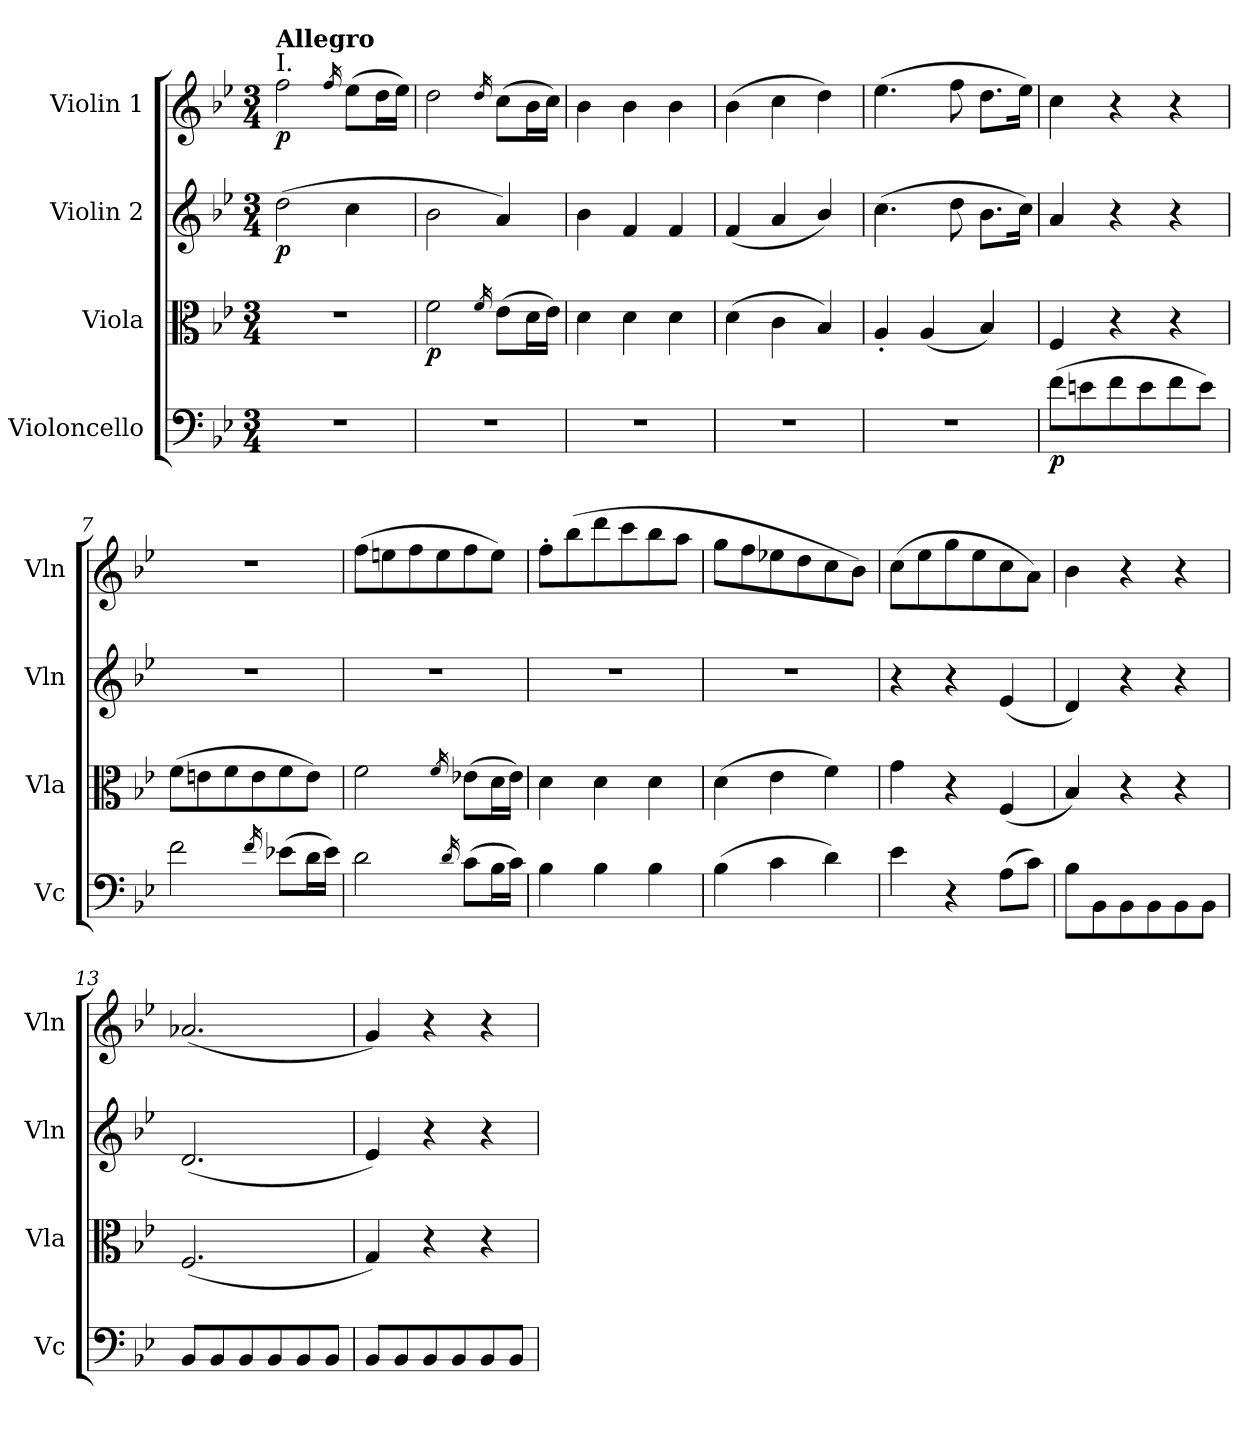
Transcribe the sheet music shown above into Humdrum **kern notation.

**kern	**dynam	**kern	**dynam	**kern	**dynam	**kern	**dynam
*part4	*part4	*part3	*part3	*part2	*part2	*part1	*part1
*staff4	*staff4	*staff3	*staff3	*staff2	*staff2	*staff1	*staff1
*I"Violoncello	*	*I"Viola	*	*I"Violin 2	*	*I"Violin 1	*
*I'Vc	*	*I'Vla	*	*I'Vln	*	*I'Vln	*
*clefF4	*	*clefC3	*	*clefG2	*	*clefG2	*
*k[b-e-]	*	*k[b-e-]	*	*k[b-e-]	*	*k[b-e-]	*
*M3/4	*	*M3/4	*	*M3/4	*	*M3/4	*
=1	=1	=1	=1	=1	=1	=1	=1
!	!	!	!	!	!	!LO:TX:a:t=I.	!
!	!	!	!	!	!	!LO:TX:a:B:t=Allegro	!
!	!	!	!	!	!LO:DY:b	!	!LO:DY:b
2.r	.	2.r	.	(2dd\	p	2ff\	p
.	.	.	.	.	.	16qff/	.
.	.	.	.	4cc\	.	(8ee-\L	.
.	.	.	.	.	.	16dd\L	.
.	.	.	.	.	.	16ee-\JJ)	.
=2	=2	=2	=2	=2	=2	=2	=2
!	!	!	!LO:DY:b	!	!	!	!
2.r	.	2f\	p	2b-\	.	2dd\	.
.	.	16qf/	.	.	.	16qdd/	.
.	.	(8e-\L	.	4a/)	.	(8cc\L	.
.	.	16d\L	.	.	.	16b-\L	.
.	.	16e-\JJ)	.	.	.	16cc\JJ)	.
=3	=3	=3	=3	=3	=3	=3	=3
2.r	.	4d\	.	4b-\	.	4b-\	.
.	.	4d\	.	4f/	.	4b-\	.
.	.	4d\	.	4f/	.	4b-\	.
=4	=4	=4	=4	=4	=4	=4	=4
2.r	.	(4d\	.	(4f/	.	(4b-\	.
.	.	4c\	.	4a/	.	4cc\	.
.	.	4B-/)	.	4b-/)	.	4dd\)	.
=5	=5	=5	=5	=5	=5	=5	=5
2.r	.	4A'/	.	(4.cc\	.	(4.ee-\	.
.	.	(4A/	.	.	.	.	.
.	.	.	.	8dd\	.	8ff\	.
.	.	4B-/)	.	8.b-\L	.	8.dd\L	.
.	.	.	.	16cc\Jk)	.	16ee-\Jk)	.
=6	=6	=6	=6	=6	=6	=6	=6
!	!LO:DY:b	!	!	!	!	!	!
(8f\L	p	4F/	.	4a/	.	4cc\	.
8en\	.	.	.	.	.	.	.
8f\	.	4r	.	4r	.	4r	.
8e\	.	.	.	.	.	.	.
8f\	.	4r	.	4r	.	4r	.
8e\J)	.	.	.	.	.	.	.
=7	=7	=7	=7	=7	=7	=7	=7
2f\	.	(8f\L	.	2.r	.	2.r	.
.	.	8en\	.	.	.	.	.
.	.	8f\	.	.	.	.	.
.	.	8e\	.	.	.	.	.
16qf/	.	.	.	.	.	.	.
(8e-X\L	.	8f\	.	.	.	.	.
16d\L	.	8e\J)	.	.	.	.	.
16e-\JJ)	.	.	.	.	.	.	.
=8	=8	=8	=8	=8	=8	=8	=8
2d\	.	2f\	.	2.r	.	(8ff\L	.
.	.	.	.	.	.	8een\	.
.	.	.	.	.	.	8ff\	.
.	.	.	.	.	.	8ee\	.
16qd/	.	16qf/	.	.	.	.	.
(8c\L	.	(8e-X\L	.	.	.	8ff\	.
16B-\L	.	16d\L	.	.	.	8ee\J)	.
16c\JJ)	.	16e-\JJ)	.	.	.	.	.
!!LO:LB:g=z
=9	=9	=9	=9	=9	=9	=9	=9
4B-\	.	4d\	.	2.r	.	8ff'\L	.
.	.	.	.	.	.	(8bb-\	.
4B-\	.	4d\	.	.	.	8ddd\	.
.	.	.	.	.	.	8ccc\	.
4B-\	.	4d\	.	.	.	8bb-\	.
.	.	.	.	.	.	8aa\J	.
!!LO:LB:g=z
=10	=10	=10	=10	=10	=10	=10	=10
(4B-\	.	(4d\	.	2.r	.	8gg\L	.
.	.	.	.	.	.	8ff\	.
4c\	.	4e-\	.	.	.	8ee-X\	.
.	.	.	.	.	.	8dd\	.
4d\)	.	4f\)	.	.	.	8cc\	.
.	.	.	.	.	.	8b-\J)	.
=11	=11	=11	=11	=11	=11	=11	=11
4e-\	.	4g\	.	4r	.	(8cc\L	.
.	.	.	.	.	.	8ee-\	.
4r	.	4r	.	4r	.	8gg\	.
.	.	.	.	.	.	8ee-\	.
(8A\L	.	(4F/	.	(4e-/	.	8cc\	.
8c\J)	.	.	.	.	.	8a\J)	.
=12	=12	=12	=12	=12	=12	=12	=12
8B-\L	.	4B-/)	.	4d/)	.	4b-\	.
8BB-\	.	.	.	.	.	.	.
8BB-\	.	4r	.	4r	.	4r	.
8BB-\	.	.	.	.	.	.	.
8BB-\	.	4r	.	4r	.	4r	.
8BB-\J	.	.	.	.	.	.	.
=13	=13	=13	=13	=13	=13	=13	=13
8BB-/L	.	(2.F/	.	(2.d/	.	(2.a-X/	.
8BB-/	.	.	.	.	.	.	.
8BB-/	.	.	.	.	.	.	.
8BB-/	.	.	.	.	.	.	.
8BB-/	.	.	.	.	.	.	.
8BB-/J	.	.	.	.	.	.	.
=14	=14	=14	=14	=14	=14	=14	=14
8BB-/L	.	4G/)	.	4e-/)	.	4g/)	.
8BB-/	.	.	.	.	.	.	.
8BB-/	.	4r	.	4r	.	4r	.
8BB-/	.	.	.	.	.	.	.
8BB-/	.	4r	.	4r	.	4r	.
8BB-/J	.	.	.	.	.	.	.
=	=	=	=	=	=	=	=
*-	*-	*-	*-	*-	*-	*-	*-
